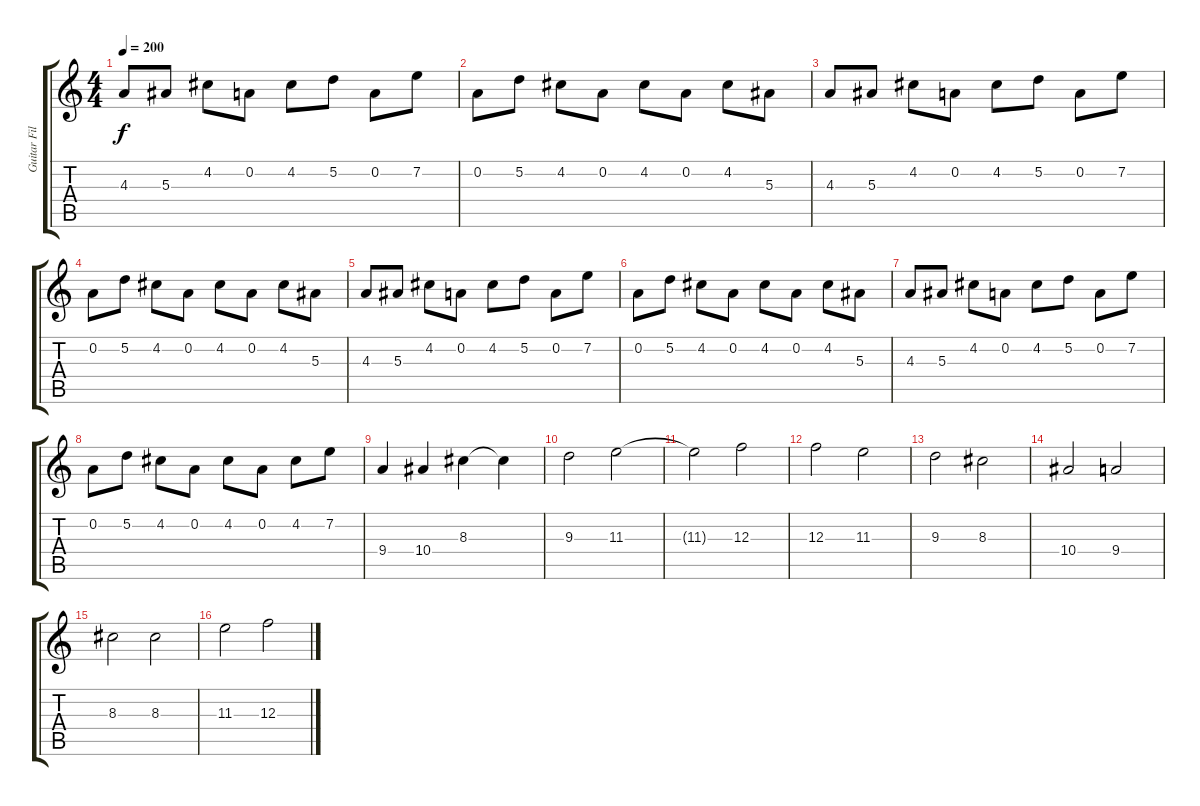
\track ("Guitar Fills" "Guitar Fil") {instrument distortionguitar}
\staff {score tabs}
\tuning (D4 A3 F3 C3 G2 D2) {hide}
\ts (4 4)
\tempo 200
\clef g2
\ks c
4.3.8{dy f} 5.3.8 4.2.8 0.2.8 4.2.8 5.2.8 0.2.8 7.2.8 |
0.2.8 5.2.8 4.2.8 0.2.8 4.2.8 0.2.8 4.2.8 5.3.8 |
4.3.8 5.3.8 4.2.8 0.2.8 4.2.8 5.2.8 0.2.8 7.2.8 |
0.2.8 5.2.8 4.2.8 0.2.8 4.2.8 0.2.8 4.2.8 5.3.8 |
4.3.8 5.3.8 4.2.8 0.2.8 4.2.8 5.2.8 0.2.8 7.2.8 |
0.2.8 5.2.8 4.2.8 0.2.8 4.2.8 0.2.8 4.2.8 5.3.8 |
4.3.8 5.3.8 4.2.8 0.2.8 4.2.8 5.2.8 0.2.8 7.2.8 |
0.2.8 5.2.8 4.2.8 0.2.8 4.2.8 0.2.8 4.2.8 7.2.8 |
9.4.4 10.4.4 8.3.4 8.3{t}.4 |
9.3.2 11.3.2 |
11.3{t}.2 12.3.2 |
12.3.2 11.3.2 |
9.3.2 8.3.2 |
10.4.2 9.4.2 |
8.3.2 8.3.2 |
11.3.2 12.3.2
